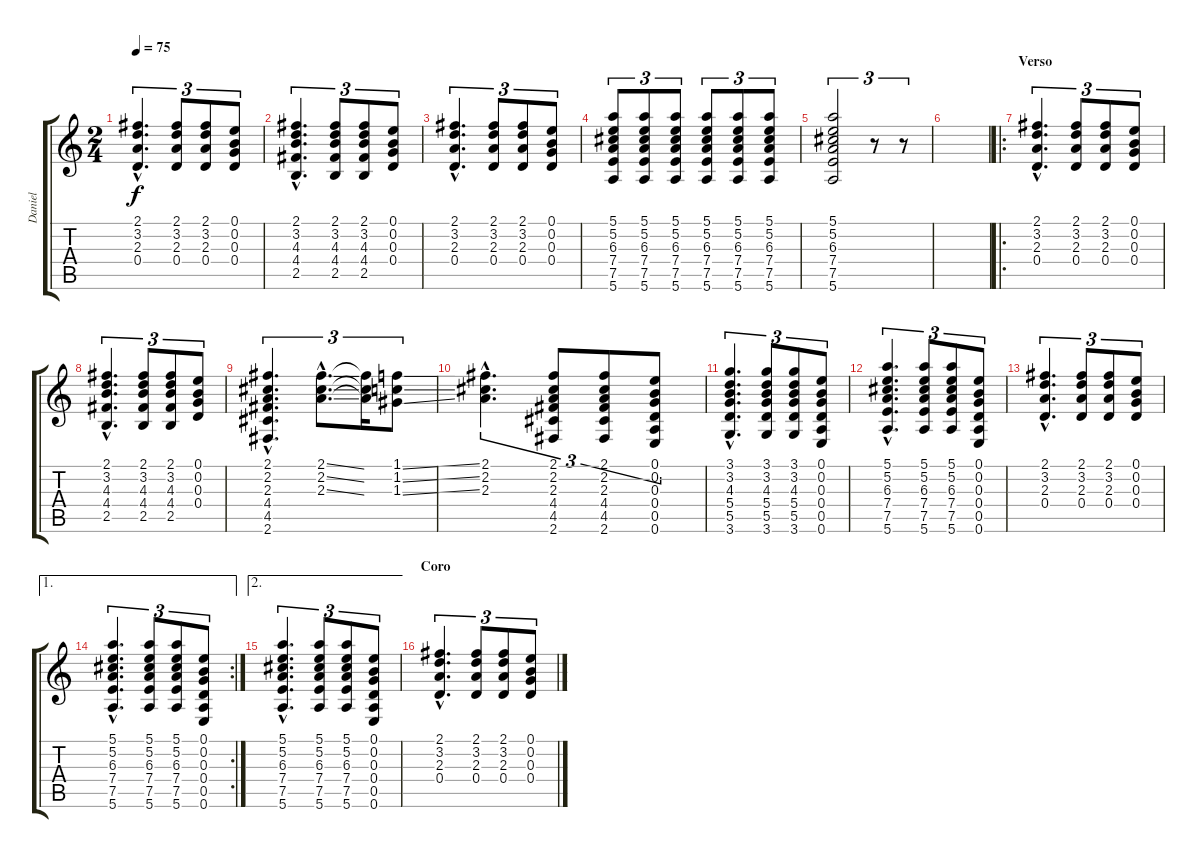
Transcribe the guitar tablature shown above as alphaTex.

\track ("Daniel" "Daniel") {instrument electricguitarmuted}
\staff {score tabs}
\tuning (E4 B3 G3 D3 A2 E2) {hide}
\ts (2 4)
\tempo 75
\clef g2
\ks c
(2.1{hac} 3.2{hac} 2.3{hac} 0.4{hac}).4{d tu (3 2) dy f} (2.1 3.2 2.3 0.4).8{tu (3 2)} (2.1 3.2 2.3 0.4).8{tu (3 2)} (0.1 0.2 0.3 0.4).8{tu (3 2)} |
(2.1{hac} 3.2{hac} 4.3{hac} 4.4{hac} 2.5{hac}).4{d tu (3 2)} (2.1 3.2 4.3 4.4 2.5).8{tu (3 2)} (2.1 3.2 4.3 4.4 2.5).8{tu (3 2)} (0.1 0.2 0.3 0.4).8{tu (3 2)} |
(2.1{hac} 3.2{hac} 2.3{hac} 0.4{hac}).4{d tu (3 2)} (2.1 3.2 2.3 0.4).8{tu (3 2)} (2.1 3.2 2.3 0.4).8{tu (3 2)} (0.1 0.2 0.3 0.4).8{tu (3 2)} |
(5.1 5.2 6.3 7.4 7.5 5.6).8{tu (3 2)} (5.1 5.2 6.3 7.4 7.5 5.6).8{tu (3 2)} (5.1 5.2 6.3 7.4 7.5 5.6).8{tu (3 2)} (5.1 5.2 6.3 7.4 7.5 5.6).8{tu (3 2)} (5.1 5.2 6.3 7.4 7.5 5.6).8{tu (3 2)} (5.1 5.2 6.3 7.4 7.5 5.6).8{tu (3 2)} |
(5.1 5.2 6.3 7.4 7.5 5.6).2{tu (3 2)} r.8{tu (3 2)} r.8{tu (3 2)} |
|
\ro
\section ("" "Verso")
(2.1{hac} 3.2{hac} 2.3{hac} 0.4{hac}).4{d tu (3 2)} (2.1 3.2 2.3 0.4).8{tu (3 2)} (2.1 3.2 2.3 0.4).8{tu (3 2)} (0.1 0.2 0.3 0.4).8{tu (3 2)} |
(2.1{hac} 3.2{hac} 4.3{hac} 4.4{hac} 2.5{hac}).4{d tu (3 2)} (2.1 3.2 4.3 4.4 2.5).8{tu (3 2)} (2.1 3.2 4.3 4.4 2.5).8{tu (3 2)} (0.1 0.2 0.3 0.4).8{tu (3 2)} |
(2.1{hac} 2.2{hac} 2.3{hac} 4.4{hac} 4.5{hac} 2.6{hac}).4{d tu (3 2)} (2.1{ss hac} 2.2{ss hac} 2.3{ss hac}).8{d tu (3 2) volume 16} (2.1{t} 2.2{t} 2.3{t}).16{tu (3 2)} (1.1{ss} 1.2{ss} 1.3{ss}).8{tu (3 2)} |
(2.1{hac} 2.2{hac} 2.3{hac}).4{d tu (3 2)} (2.1 2.2 2.3 4.4 4.5 2.6).8{tu (3 2) volume 11} (2.1 2.2 2.3 4.4 4.5 2.6).8{tu (3 2)} (0.1 0.2 0.3 0.4 0.5 0.6).8{tu (3 2)} |
(3.1{hac} 3.2{hac} 4.3{hac} 5.4{hac} 5.5{hac} 3.6{hac}).4{d tu (3 2)} (3.1 3.2 4.3 5.4 5.5 3.6).8{tu (3 2)} (3.1 3.2 4.3 5.4 5.5 3.6).8{tu (3 2)} (0.1 0.2 0.3 0.4 0.5 0.6).8{tu (3 2)} |
(5.1{hac} 5.2{hac} 6.3{hac} 7.4{hac} 7.5{hac} 5.6{hac}).4{d tu (3 2)} (5.1 5.2 6.3 7.4 7.5 5.6).8{tu (3 2)} (5.1 5.2 6.3 7.4 7.5 5.6).8{tu (3 2)} (0.1 0.2 0.3 0.4 0.5 0.6).8{tu (3 2)} |
(2.1{hac} 3.2{hac} 2.3{hac} 0.4{hac}).4{d tu (3 2)} (2.1 3.2 2.3 0.4).8{tu (3 2)} (2.1 3.2 2.3 0.4).8{tu (3 2)} (0.1 0.2 0.3 0.4).8{tu (3 2)} |
\ae 1
\rc 2
(5.1{hac} 5.2{hac} 6.3{hac} 7.4{hac} 7.5{hac} 5.6{hac}).4{d tu (3 2)} (5.1 5.2 6.3 7.4 7.5 5.6).8{tu (3 2)} (5.1 5.2 6.3 7.4 7.5 5.6).8{tu (3 2)} (0.1 0.2 0.3 0.4 0.5 0.6).8{tu (3 2)} |
\ae 2
(5.1{hac} 5.2{hac} 6.3{hac} 7.4{hac} 7.5{hac} 5.6{hac}).4{d tu (3 2)} (5.1 5.2 6.3 7.4 7.5 5.6).8{tu (3 2)} (5.1 5.2 6.3 7.4 7.5 5.6).8{tu (3 2)} (0.1 0.2 0.3 0.4 0.5 0.6).8{tu (3 2)} |
\section ("" "Coro")
(2.1{hac} 3.2{hac} 2.3{hac} 0.4{hac}).4{d tu (3 2)} (2.1 3.2 2.3 0.4).8{tu (3 2)} (2.1 3.2 2.3 0.4).8{tu (3 2)} (0.1 0.2 0.3 0.4).8{tu (3 2)}
